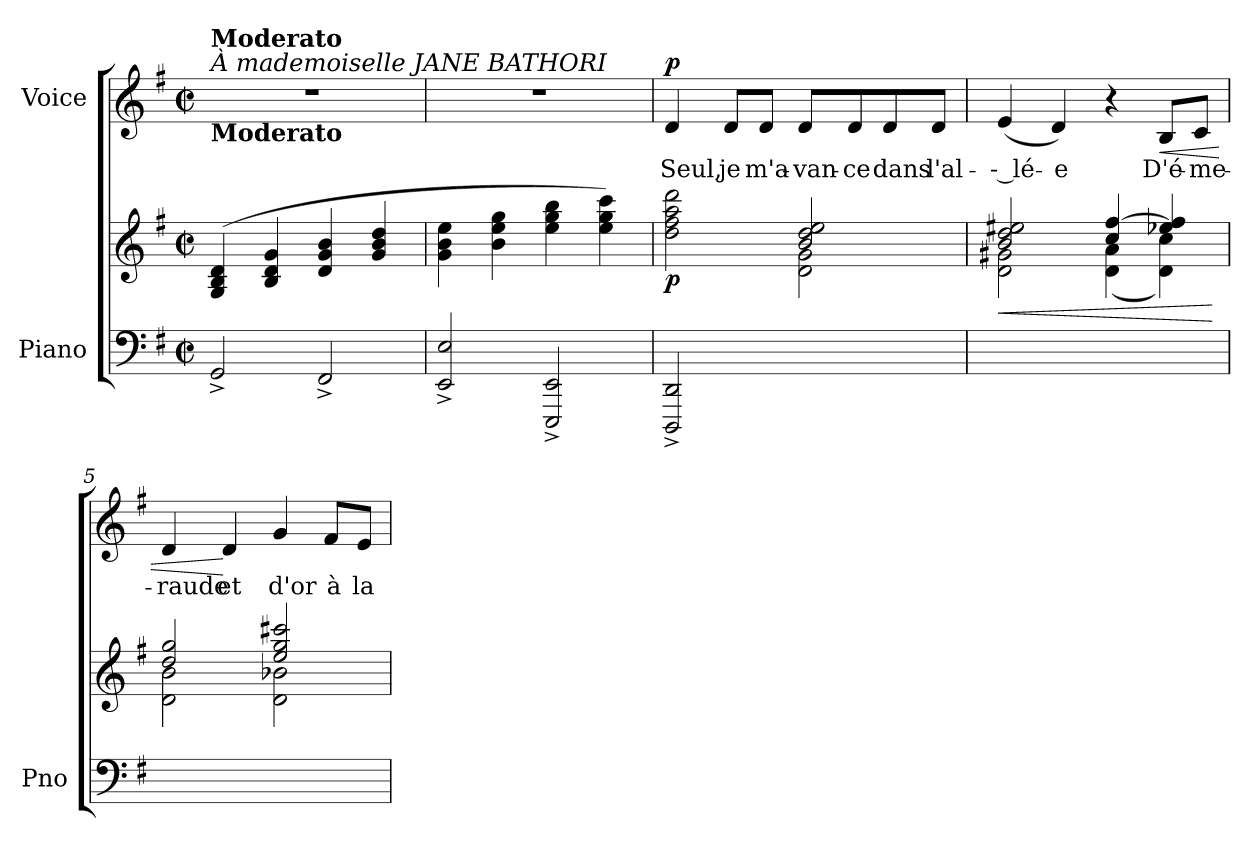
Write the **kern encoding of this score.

**kern	**kern	**dynam	**kern	**text	**dynam
*part2	*part2	*part2	*part1	*part1	*part1
*staff3	*staff2	*staff2/3	*staff1	*staff1	*staff1
*I"Piano	*	*	*I"Voice	*	*
*I'Pno	*	*	*	*	*
*clefF4	*clefG2	*	*clefG2	*	*
*k[f#]	*k[f#]	*	*k[f#]	*	*
*M2/2	*M2/2	*	*M2/2	*	*
*met(c|)	*met(c|)	*	*met(c|)	*	*
*MM92	*MM92	*	*MM92	*	*
=1	=1	=1	=1	=1	=1
!	!	!	!LO:TX:a:i:t=À mademoiselle JANE BATHORI	!	!
!	!	!	!LO:TX:a:B:t=Moderato	!	!
!	!	!	!LO:TX:b:B:t=Moderato	!	!
!	!	!LO:DY:b	!	!	!
!	!	!LO:DY:n=1:b	!	!	!
2GG^/	(4G/ 4B/ 4d/	p other-dynamics	1r	.	.
.	4B/ 4d/ 4g/	.	.	.	.
2FF#^/	4d/ 4g/ 4b/	.	.	.	.
.	4g/ 4b/ 4dd/	.	.	.	.
=2	=2	=2	=2	=2	=2
2EE/^ 2E/^	4g\ 4b\ 4ee\	.	1r	.	.
.	4b\ 4ee\ 4gg\	.	.	.	.
2EEE/^ 2EE/^	4ee\ 4gg\ 4bb\	.	.	.	.
.	4ee\ 4gg\ 4ccc\)	.	.	.	.
=3	=3	=3	=3	=3	=3
*	*^	*	*	*	*
!	!	!	!LO:DY:b	!	!	!LO:DY:a
2DDD/^ 2DD/^	2dd\ 2ff#\ 2aa\ 2ddd\	2ryy	p	4d/	Seul,	p
.	.	.	.	8d/L	je	.
.	.	.	.	8d/J	m'a-	.
2ryy	2b/ 2dd/ 2ee/	2d\ 2g\	.	8d/L	-van-	.
.	.	.	.	8d/	-ce	.
.	.	.	.	8d/	dans	.
.	.	.	.	8d/J	l'al-	.
=4	=4	=4	=4	=4	=4	=4
!	!	!	!LO:HP:b	!	!	!
1ryy	2b/ 2dd/ 2ee#X/	2d\ 2g#X\	<	(4e/	-- lé-	.
.	.	.	.	4d/)	-e	.
.	4cc/ [4ff#/	(<4d\ 4a\	.	4r	.	.
!	!	!	!	!	!	!LO:HP:b
.	4ee-X/ 4ff#/]	4d\ 4cc\)	.	8B/L	D'é-	<
.	.	.	.	8c/J	-me-	.
*	*v	*v	*	*	*	*
.	.	[	.	.	.
=5	=5	=5	=5	=5	=5
*	*^	*	*	*	*
1ryy	2dd/ 2gg/	2d\ 2b\	.	4d/	-raude	.
.	.	.	.	4d/	et	[
.	2ee/ 2gg/ 2ccc#X/	2d\ 2b-X\	.	4g/	d'or	.
.	.	.	.	8f#/L	à	.
.	.	.	.	8e/J	la	.
*	*v	*v	*	*	*	*
=	=	=	=	=	=
*-	*-	*-	*-	*-	*-
